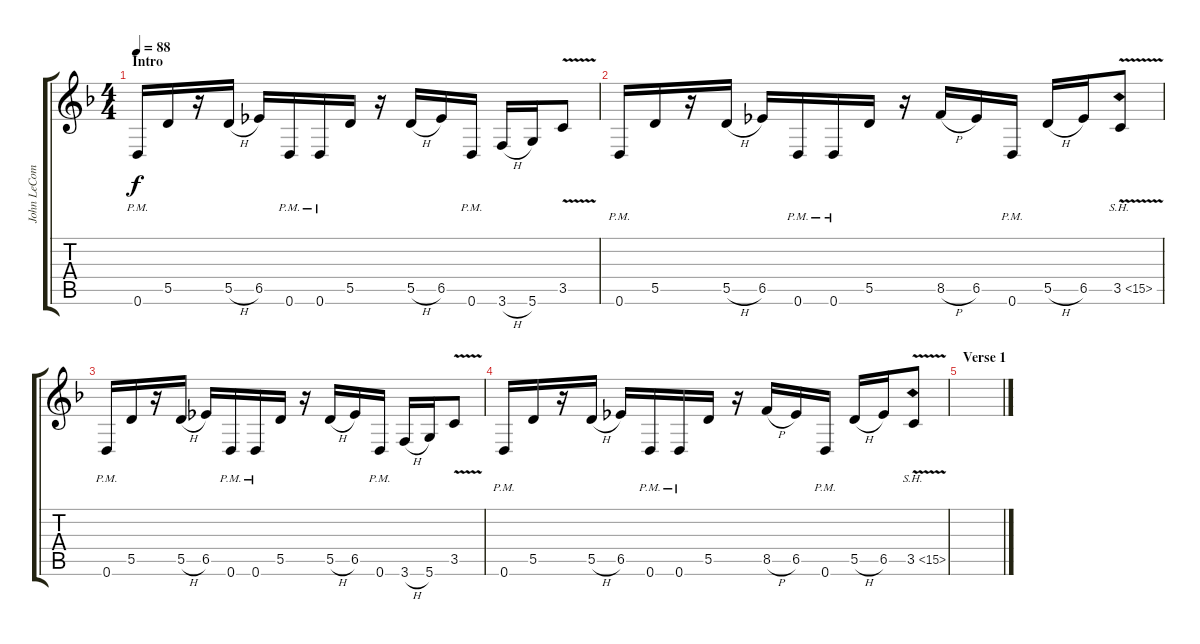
\track ("John LeCompt" "John LeCom") {instrument distortionguitar}
\staff {score tabs}
\tuning (E4 B3 G3 D3 A2 D2) {hide}
\ts (4 4)
\section ("" "Intro")
\tempo 88
\clef g2
\ks f
0.6{pm}.16{dy f} 5.5.16 r.16 5.5{h}.16 6.5.16 0.6{pm}.16 0.6{pm}.16 5.5.16 r.16 5.5{h}.16 6.5.16 0.6{pm}.16 3.6{h}.16 5.6.16 3.5{v}.8 |
0.6{pm}.16 5.5.16 r.16 5.5{h}.16 6.5.16 0.6{pm}.16 0.6{pm}.16 5.5.16 r.16 8.5{h}.16 6.5.16 0.6{pm}.16 5.5{h}.16 6.5.16 3.5{sh 12 v}.8 |
0.6{pm}.16 5.5.16 r.16 5.5{h}.16 6.5.16 0.6{pm}.16 0.6{pm}.16 5.5.16 r.16 5.5{h}.16 6.5.16 0.6{pm}.16 3.6{h}.16 5.6.16 3.5{v}.8 |
0.6{pm}.16 5.5.16 r.16 5.5{h}.16 6.5.16 0.6{pm}.16 0.6{pm}.16 5.5.16 r.16 8.5{h}.16 6.5.16 0.6{pm}.16 5.5{h}.16 6.5.16 3.5{sh 12 v}.8 |
\section ("" "Verse 1")
